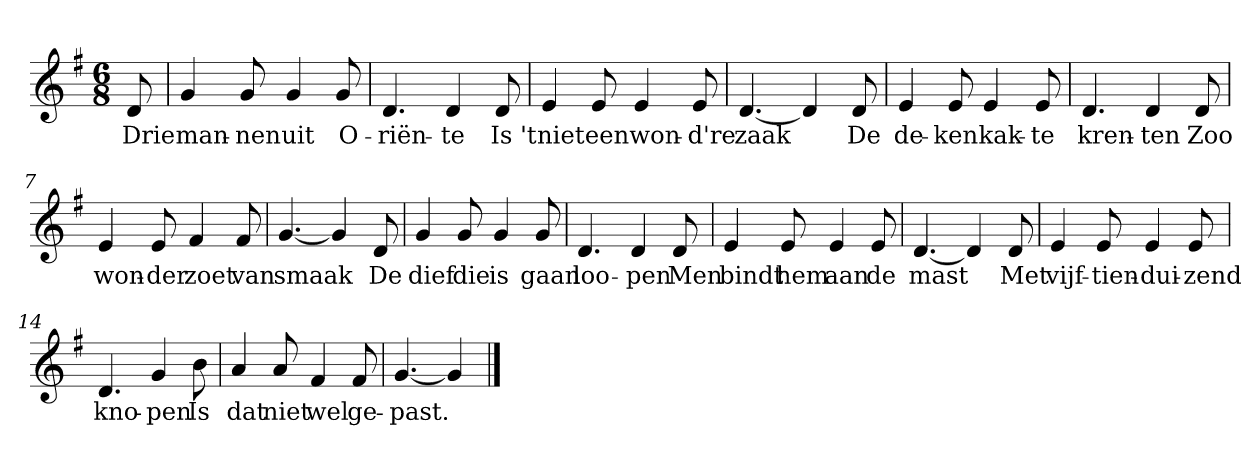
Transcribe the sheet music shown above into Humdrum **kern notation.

**kern	**text
*part1	*part1
*staff1	*staff1
*clefG2	*
*k[f#]	*
*G:	*
*M6/8	*
*MM120	*
=	=
8d	Drie
=1	=1
4g	man-
8g	-nen
4g	uit
8g	O-
=2	=2
4.d	-riën-
4d	-te
8d	Is 't
=3	=3
4e	niet
8e	een
4e	won-
8e	-d're
=4	=4
[4.d	zaak
4d]	.
8d	De
=5	=5
4e	de-
8e	-ken
4e	kak-
8e	-te
=6	=6
4.d	kren-
4d	-ten
8d	Zoo
=7	=7
4e	won-
8e	-der
4f#	zoet
8f#	van
=8	=8
[4.g	smaak
4g]	.
8d	De
=9	=9
4g	dief
8g	die
4g	is
8g	gaan
=10	=10
4.d	loo-
4d	-pen
8d	Men
=11	=11
4e	bindt
8e	hem
4e	aan
8e	de
=12	=12
[4.d	mast
4d]	.
8d	Met
=13	=13
4e	vijf-
8e	-tien-
4e	-dui-
8e	-zend
=14	=14
4.d	kno-
4g	-pen
8b	Is
=15	=15
4a	dat
8a	niet
4f#	wel
8f#	ge-
=16	=16
[4.g	-past.
4g]	.
==	==
*-	*-
